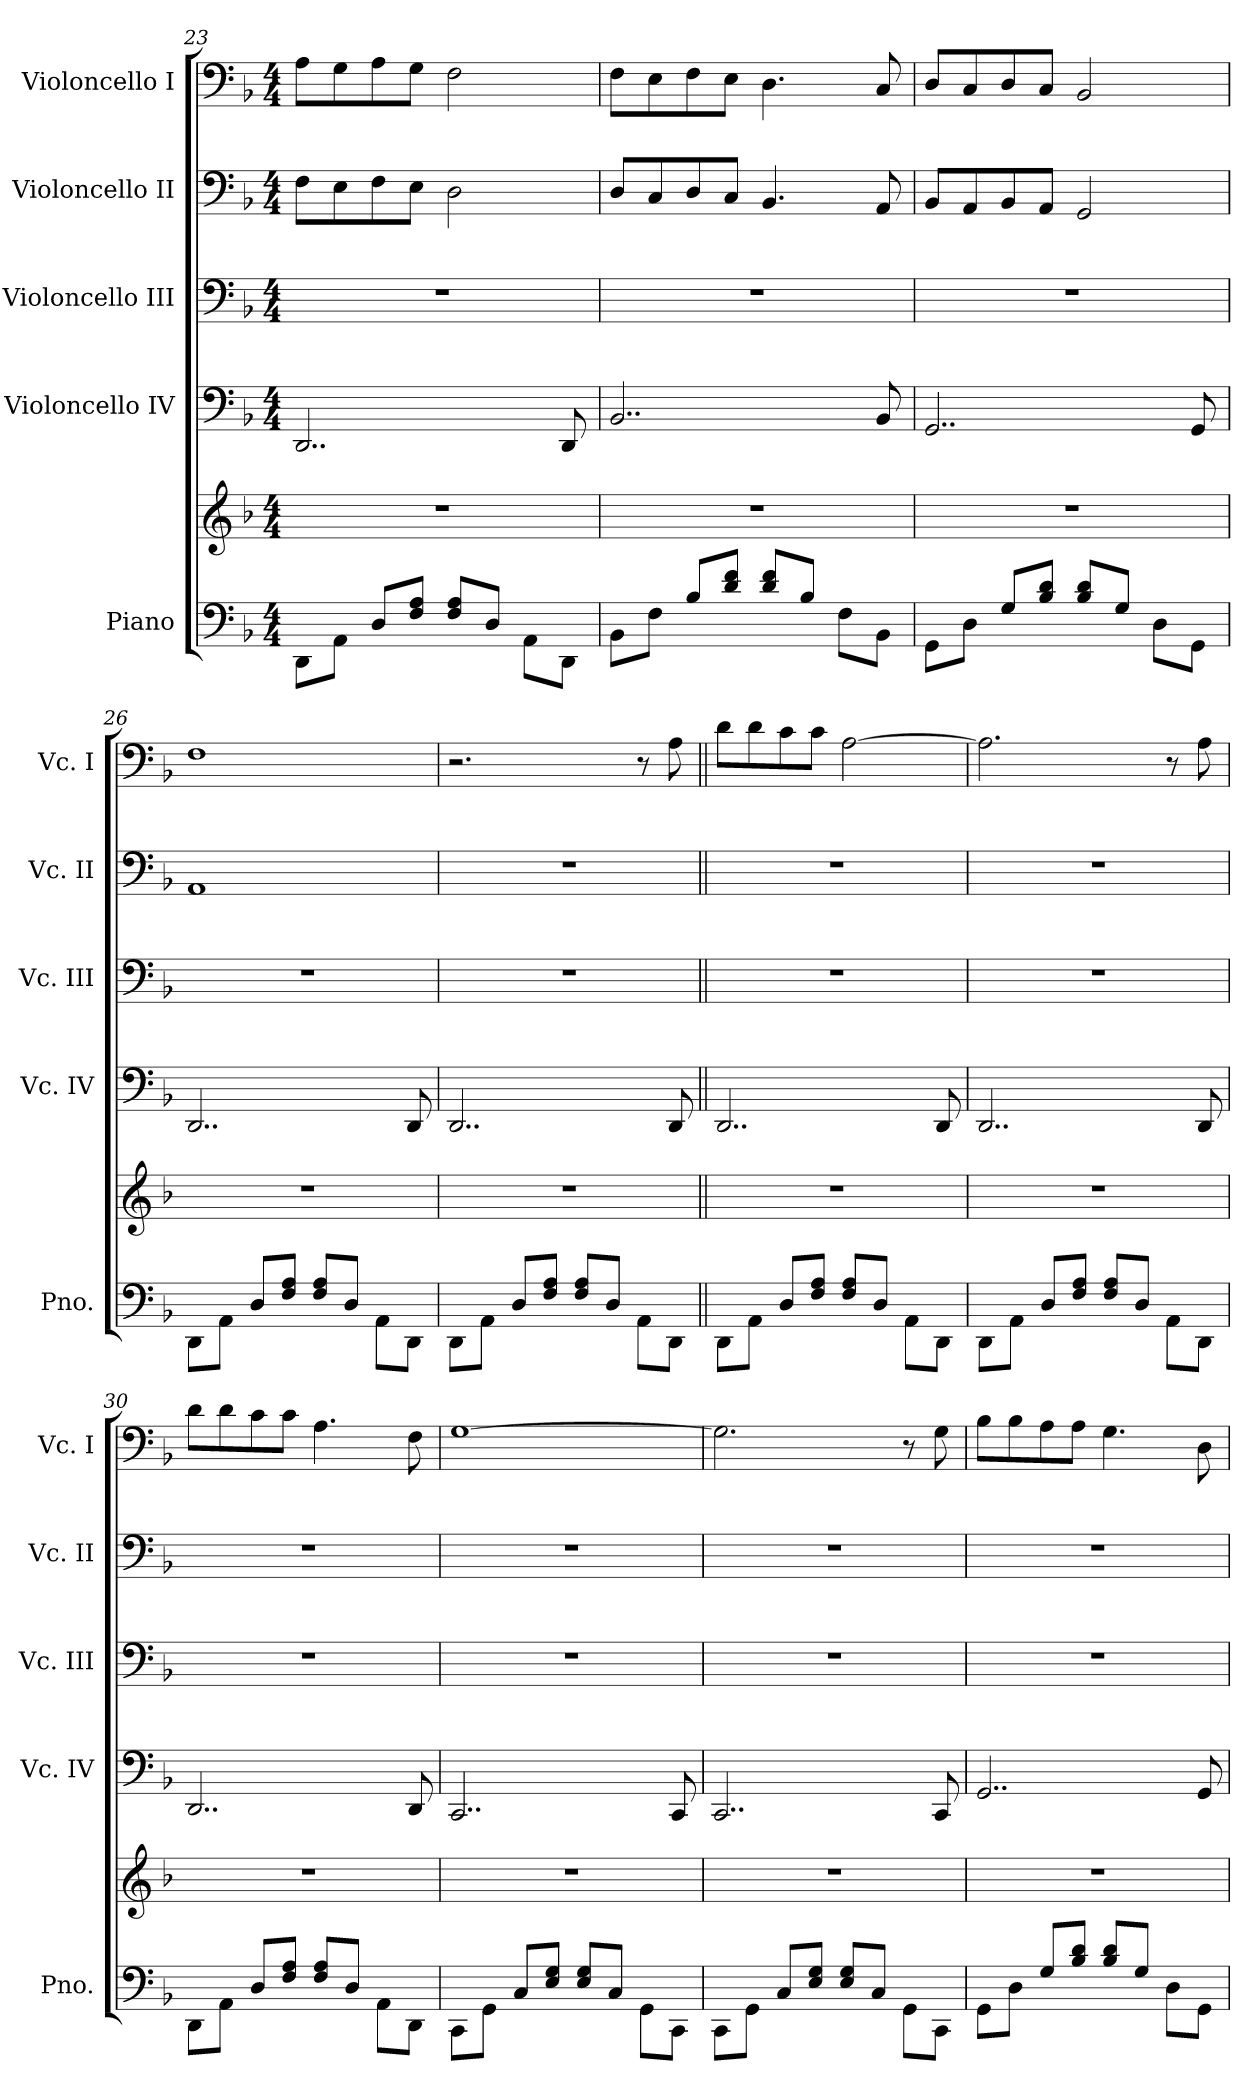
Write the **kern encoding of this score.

**kern	**kern	**kern	**kern	**kern	**kern
*part5	*part5	*part4	*part3	*part2	*part1
*staff6	*staff5	*staff4	*staff3	*staff2	*staff1
*I"Piano	*	*I"Violoncello IV	*I"Violoncello III	*I"Violoncello II	*I"Violoncello I
*I'Pno.	*	*I'Vc. IV	*I'Vc. III	*I'Vc. II	*I'Vc. I
*clefF4	*clefG2	*clefF4	*clefF4	*clefF4	*clefF4
*k[b-]	*k[b-]	*k[b-]	*k[b-]	*k[b-]	*k[b-]
*M4/4	*M4/4	*M4/4	*M4/4	*M4/4	*M4/4
=23	=23	=23	=23	=23	=23
8DD\L	1r	2..DD/	1r	8F\L	8A\L
8AA\J	.	.	.	8E\	8G\
8D/L	.	.	.	8F\	8A\
8F/ 8A/J	.	.	.	8E\J	8G\J
8F/ 8A/L	.	.	.	2D\	2F\
8D/J	.	.	.	.	.
8AA\L	.	.	.	.	.
8DD\J	.	8DD/	.	.	.
=24	=24	=24	=24	=24	=24
8BB-\L	1r	2..BB-/	1r	8D/L	8F\L
8F\J	.	.	.	8C/	8E\
8B-/L	.	.	.	8D/	8F\
8d/ 8f/J	.	.	.	8C/J	8E\J
8d/ 8f/L	.	.	.	4.BB-/	4.D\
8B-/J	.	.	.	.	.
8F\L	.	.	.	.	.
8BB-\J	.	8BB-/	.	8AA/	8C/
!!LO:LB:g=z
=25	=25	=25	=25	=25	=25
8GG\L	1r	2..GG/	1r	8BB-/L	8D/L
8D\J	.	.	.	8AA/	8C/
8G/L	.	.	.	8BB-/	8D/
8B-/ 8d/J	.	.	.	8AA/J	8C/J
8B-/ 8d/L	.	.	.	2GG/	2BB-/
8G/J	.	.	.	.	.
8D\L	.	.	.	.	.
8GG\J	.	8GG/	.	.	.
=26	=26	=26	=26	=26	=26
8DD\L	1r	2..DD/	1r	1AA	1F
8AA\J	.	.	.	.	.
8D/L	.	.	.	.	.
8F/ 8A/J	.	.	.	.	.
8F/ 8A/L	.	.	.	.	.
8D/J	.	.	.	.	.
8AA\L	.	.	.	.	.
8DD\J	.	8DD/	.	.	.
=27	=27	=27	=27	=27	=27
8DD\L	1r	2..DD/	1r	1r	2.r
8AA\J	.	.	.	.	.
8D/L	.	.	.	.	.
8F/ 8A/J	.	.	.	.	.
8F/ 8A/L	.	.	.	.	.
8D/J	.	.	.	.	.
8AA\L	.	.	.	.	8r
8DD\J	.	8DD/	.	.	8A\
=28||	=28||	=28||	=28||	=28||	=28||
8DD\L	1r	2..DD/	1r	1r	8d\L
8AA\J	.	.	.	.	8d\
8D/L	.	.	.	.	8c\
8F/ 8A/J	.	.	.	.	8c\J
8F/ 8A/L	.	.	.	.	[2A\
8D/J	.	.	.	.	.
8AA\L	.	.	.	.	.
8DD\J	.	8DD/	.	.	.
=29	=29	=29	=29	=29	=29
8DD\L	1r	2..DD/	1r	1r	2.A\]
8AA\J	.	.	.	.	.
8D/L	.	.	.	.	.
8F/ 8A/J	.	.	.	.	.
8F/ 8A/L	.	.	.	.	.
8D/J	.	.	.	.	.
8AA\L	.	.	.	.	8r
8DD\J	.	8DD/	.	.	8A\
!!LO:PB:g=z
=30	=30	=30	=30	=30	=30
8DD\L	1r	2..DD/	1r	1r	8d\L
8AA\J	.	.	.	.	8d\
8D/L	.	.	.	.	8c\
8F/ 8A/J	.	.	.	.	8c\J
8F/ 8A/L	.	.	.	.	4.A\
8D/J	.	.	.	.	.
8AA\L	.	.	.	.	.
8DD\J	.	8DD/	.	.	8F\
=31	=31	=31	=31	=31	=31
8CC\L	1r	2..CC/	1r	1r	[1G
8GG\J	.	.	.	.	.
8C/L	.	.	.	.	.
8E/ 8G/J	.	.	.	.	.
8E/ 8G/L	.	.	.	.	.
8C/J	.	.	.	.	.
8GG\L	.	.	.	.	.
8CC\J	.	8CC/	.	.	.
=32	=32	=32	=32	=32	=32
8CC\L	1r	2..CC/	1r	1r	2.G\]
8GG\J	.	.	.	.	.
8C/L	.	.	.	.	.
8E/ 8G/J	.	.	.	.	.
8E/ 8G/L	.	.	.	.	.
8C/J	.	.	.	.	.
8GG\L	.	.	.	.	8r
8CC\J	.	8CC/	.	.	8G\
=33	=33	=33	=33	=33	=33
8GG\L	1r	2..GG/	1r	1r	8B-\L
8D\J	.	.	.	.	8B-\
8G/L	.	.	.	.	8A\
8B-/ 8d/J	.	.	.	.	8A\J
8B-/ 8d/L	.	.	.	.	4.G\
8G/J	.	.	.	.	.
8D\L	.	.	.	.	.
8GG\J	.	8GG/	.	.	8D\
=	=	=	=	=	=
*-	*-	*-	*-	*-	*-
